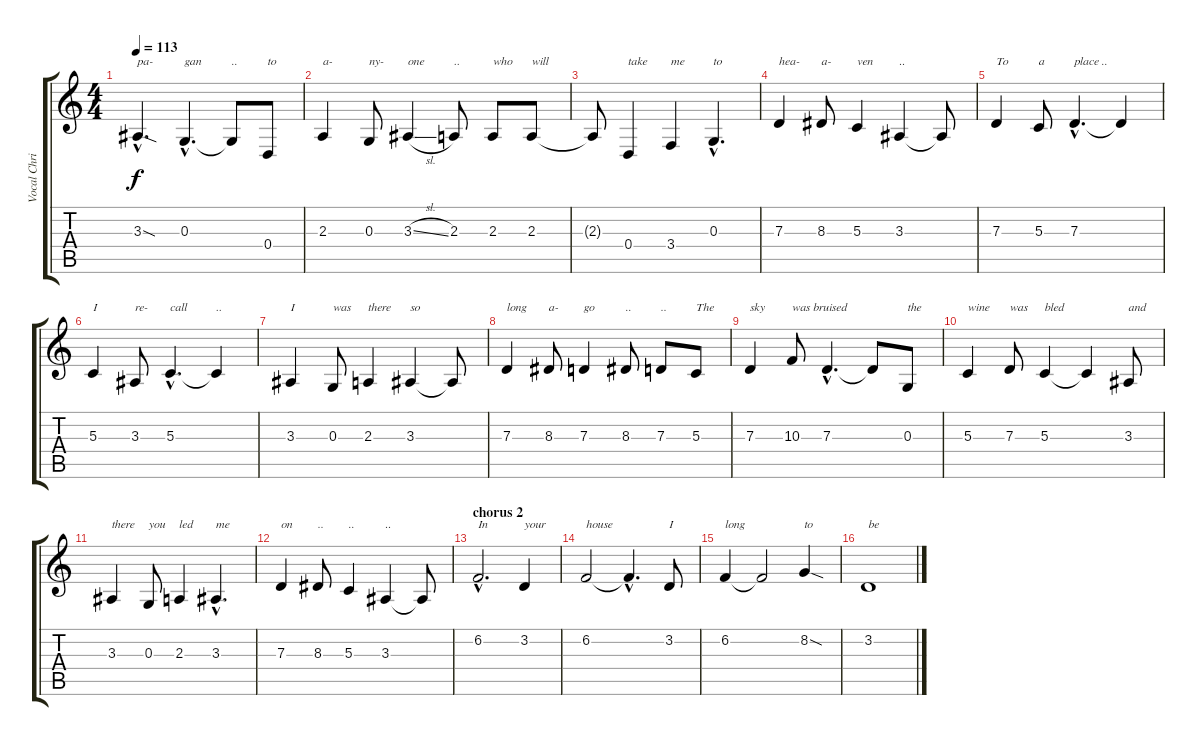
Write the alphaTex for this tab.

\track ("Vocal Chris Cornell" "Vocal Chri") {instrument bassoon}
\staff {score tabs}
\tuning (E4 B3 G3 D3 A2 E2) {hide}
\ts (4 4)
\tempo 113
\clef g2
\ks c
3.3{sod hac}.4{d txt "pa-" dy f} 0.3{hac}.4{d txt "gan"} 0.3{t}.8{txt ".."} 0.4.8{txt "to"} |
2.3.4{txt "a-"} 0.3.8{txt "ny-"} 3.3{sl}.4{txt "one"} 2.3.8{txt ".."} 2.3.8{txt "who"} 2.3.8{txt "will"} |
2.3{t}.8 0.4.4{txt "take"} 3.4.4{txt "me"} 0.3{hac}.4{d txt "to"} |
7.3.4{txt "hea-"} 8.3.8{txt "a-"} 5.3.4{txt "ven"} 3.3.4{txt ".."} 3.3{t}.8 |
7.3.4{txt "To"} 5.3.8{txt "a"} 7.3{hac}.4{d txt "place .."} 7.3{t}.4 |
5.3.4{txt "I"} 3.3.8{txt "re-"} 5.3{hac}.4{d txt "call"} 5.3{t}.4{txt ".."} |
3.3.4{txt "I"} 0.3.8{txt "was"} 2.3.4{txt "there"} 3.3.4{txt "so"} 3.3{t}.8 |
7.3.4{txt "long"} 8.3.8{txt "a-"} 7.3.4{txt "go"} 8.3.8{txt ".."} 7.3.8{txt ".."} 5.3.8{txt "The"} |
7.3.4{txt "sky"} 10.3.8{txt "was bruised"} 7.3{hac}.4{d} 7.3{t}.8 0.3.8{txt "the"} |
5.3.4{txt "wine"} 7.3.8{txt "was"} 5.3.4{txt "bled"} 5.3{t}.4 3.3.8{txt "and"} |
3.3.4{txt "there"} 0.3.8{txt "you"} 2.3.4{txt "led"} 3.3{hac}.4{d txt "me"} |
7.3.4{txt "on"} 8.3.8{txt ".."} 5.3.4{txt ".."} 3.3.4{txt ".."} 3.3{t}.8 |
\section ("" "chorus 2")
6.2{hac}.2{d txt "In"} 3.2.4{txt "your"} |
6.2.2{txt "house"} 6.2{hac t}.4{d} 3.2.8{txt "I"} |
6.2.4{txt "long"} 6.2{t}.2 8.2{sod}.4{txt "to"} |
3.2.1{txt "be"}
